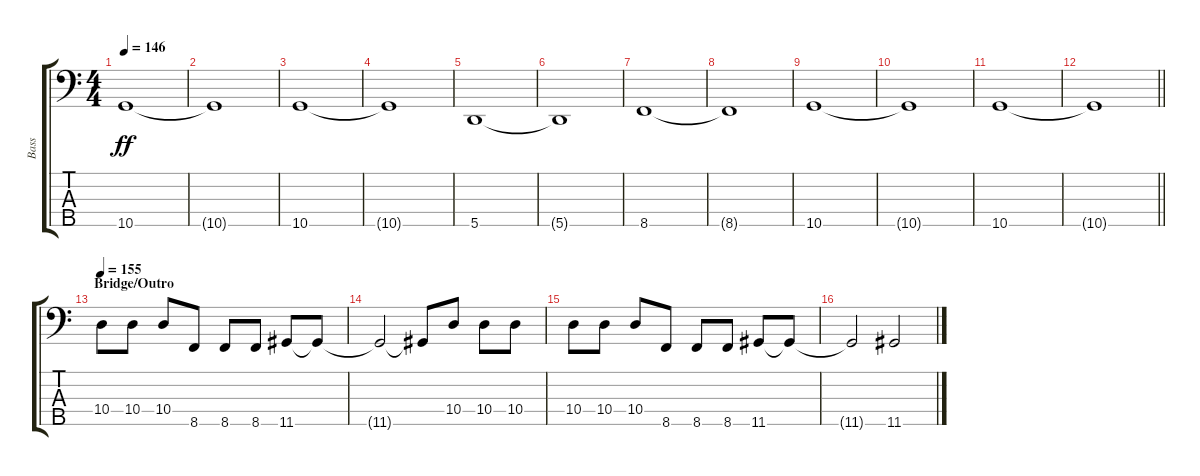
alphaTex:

\track ("Bass" "Bass") {instrument electricbassfinger}
\staff {score tabs}
\tuning (G2 D2 A1 E1 A0) {hide}
\ts (4 4)
\tempo 146
\clef f4
\ks c
10.5.1{dy ff} |
10.5{t}.1 |
10.5.1 |
10.5{t}.1 |
5.5.1 |
5.5{t}.1 |
8.5.1 |
8.5{t}.1 |
10.5.1 |
10.5{t}.1 |
10.5.1 |
\barLineRight lightlight
10.5{t}.1 |
\section ("" "Bridge/Outro")
\tempo 155
10.4.8 10.4.8 10.4.8 8.5.8 8.5.8 8.5.8 11.5.8 11.5{t}.8 |
11.5{t}.2 11.5{t}.8 10.4.8 10.4.8 10.4.8 |
10.4.8 10.4.8 10.4.8 8.5.8 8.5.8 8.5.8 11.5.8 11.5{t}.8 |
11.5{t}.2 11.5.2
